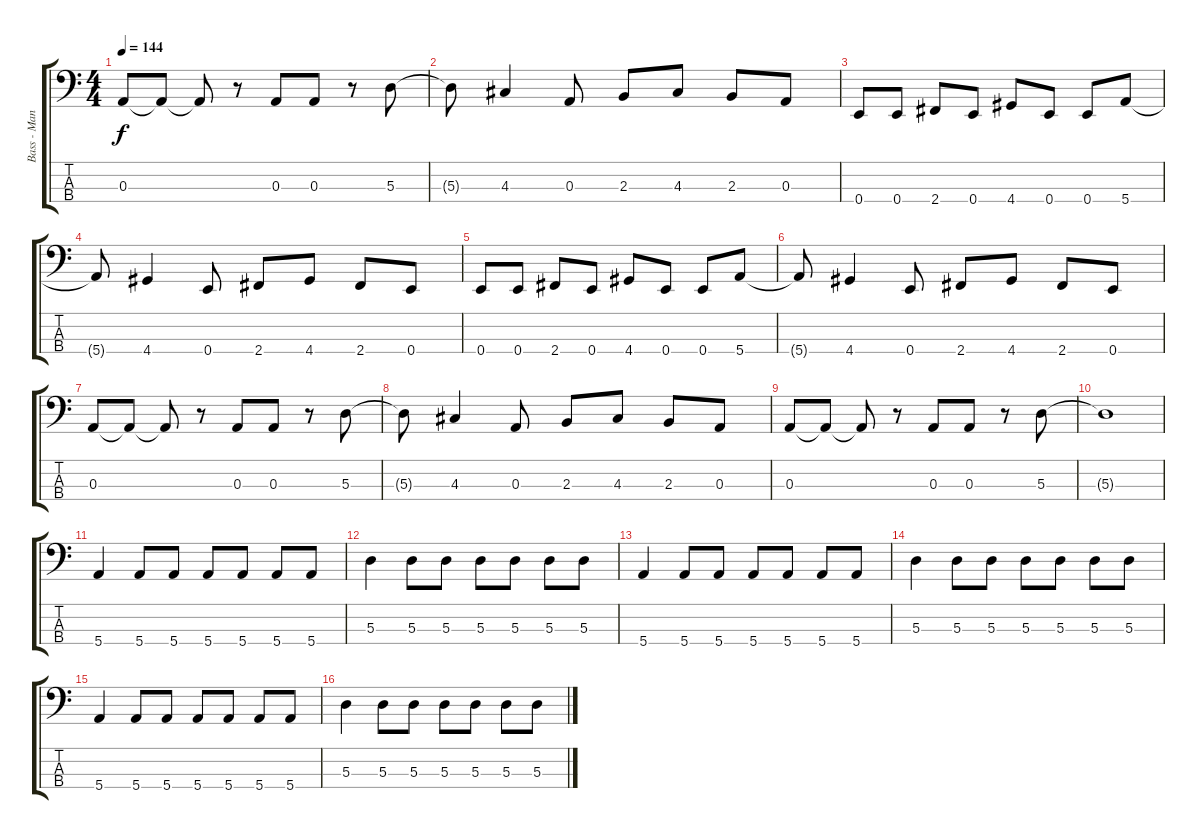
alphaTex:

\track ("Bass - Mani" "Bass - Man") {instrument acousticbass}
\staff {score tabs}
\tuning (G2 D2 A1 E1) {hide}
\ts (4 4)
\tempo 144
\clef f4
\ks c
0.3.8{dy f} 0.3{t}.8 0.3{t}.8 r.8 0.3.8 0.3.8 r.8 5.3.8 |
5.3{t}.8 4.3.4 0.3.8 2.3.8 4.3.8 2.3.8 0.3.8 |
0.4.8 0.4.8 2.4.8 0.4.8 4.4.8 0.4.8 0.4.8 5.4.8 |
5.4{t}.8 4.4.4 0.4.8 2.4.8 4.4.8 2.4.8 0.4.8 |
0.4.8 0.4.8 2.4.8 0.4.8 4.4.8 0.4.8 0.4.8 5.4.8 |
5.4{t}.8 4.4.4 0.4.8 2.4.8 4.4.8 2.4.8 0.4.8 |
0.3.8 0.3{t}.8 0.3{t}.8 r.8 0.3.8 0.3.8 r.8 5.3.8 |
5.3{t}.8 4.3.4 0.3.8 2.3.8 4.3.8 2.3.8 0.3.8 |
0.3.8 0.3{t}.8 0.3{t}.8 r.8 0.3.8 0.3.8 r.8 5.3.8 |
5.3{t}.1 |
5.4.4 5.4.8 5.4.8 5.4.8 5.4.8 5.4.8 5.4.8 |
5.3.4 5.3.8 5.3.8 5.3.8 5.3.8 5.3.8 5.3.8 |
5.4.4 5.4.8 5.4.8 5.4.8 5.4.8 5.4.8 5.4.8 |
5.3.4 5.3.8 5.3.8 5.3.8 5.3.8 5.3.8 5.3.8 |
5.4.4 5.4.8 5.4.8 5.4.8 5.4.8 5.4.8 5.4.8 |
5.3.4 5.3.8 5.3.8 5.3.8 5.3.8 5.3.8 5.3.8
